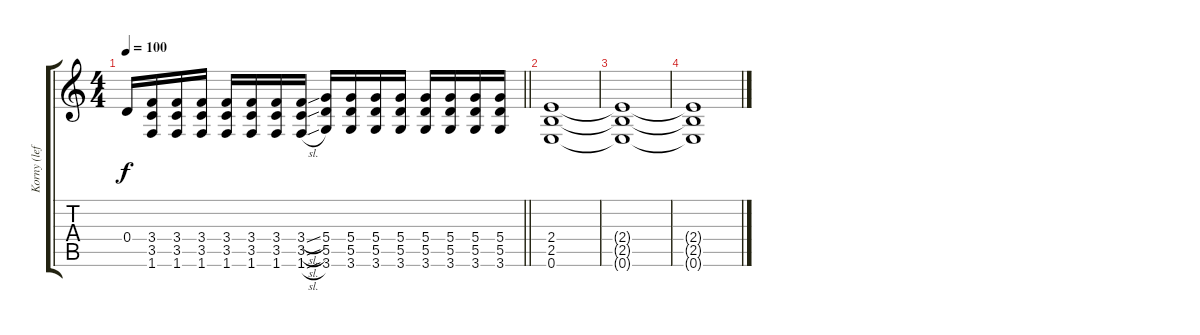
\track ("Korny (left)" "Korny (lef") {instrument overdrivenguitar}
\staff {score tabs}
\tuning (E4 B3 G3 D3 A2 E2) {hide}
\ts (4 4)
\tempo 100
\clef g2
\barLineRight lightlight
\ks c
0.4{t}.16{dy f} (3.4 3.5 1.6).16 (3.4 3.5 1.6).16 (3.4 3.5 1.6).16 (3.4 3.5 1.6).16 (3.4 3.5 1.6).16 (3.4 3.5 1.6).16 (3.4{sl} 3.5{sl} 1.6{sl}).16 (5.4 5.5 3.6).16 (5.4 5.5 3.6).16 (5.4 5.5 3.6).16 (5.4 5.5 3.6).16 (5.4 5.5 3.6).16 (5.4 5.5 3.6).16 (5.4 5.5 3.6).16 (5.4 5.5 3.6).16 |
(2.4 2.5 0.6).1 |
(2.4{t} 2.5{t} 0.6{t}).1 |
(2.4{t} 2.5{t} 0.6{t}).1
